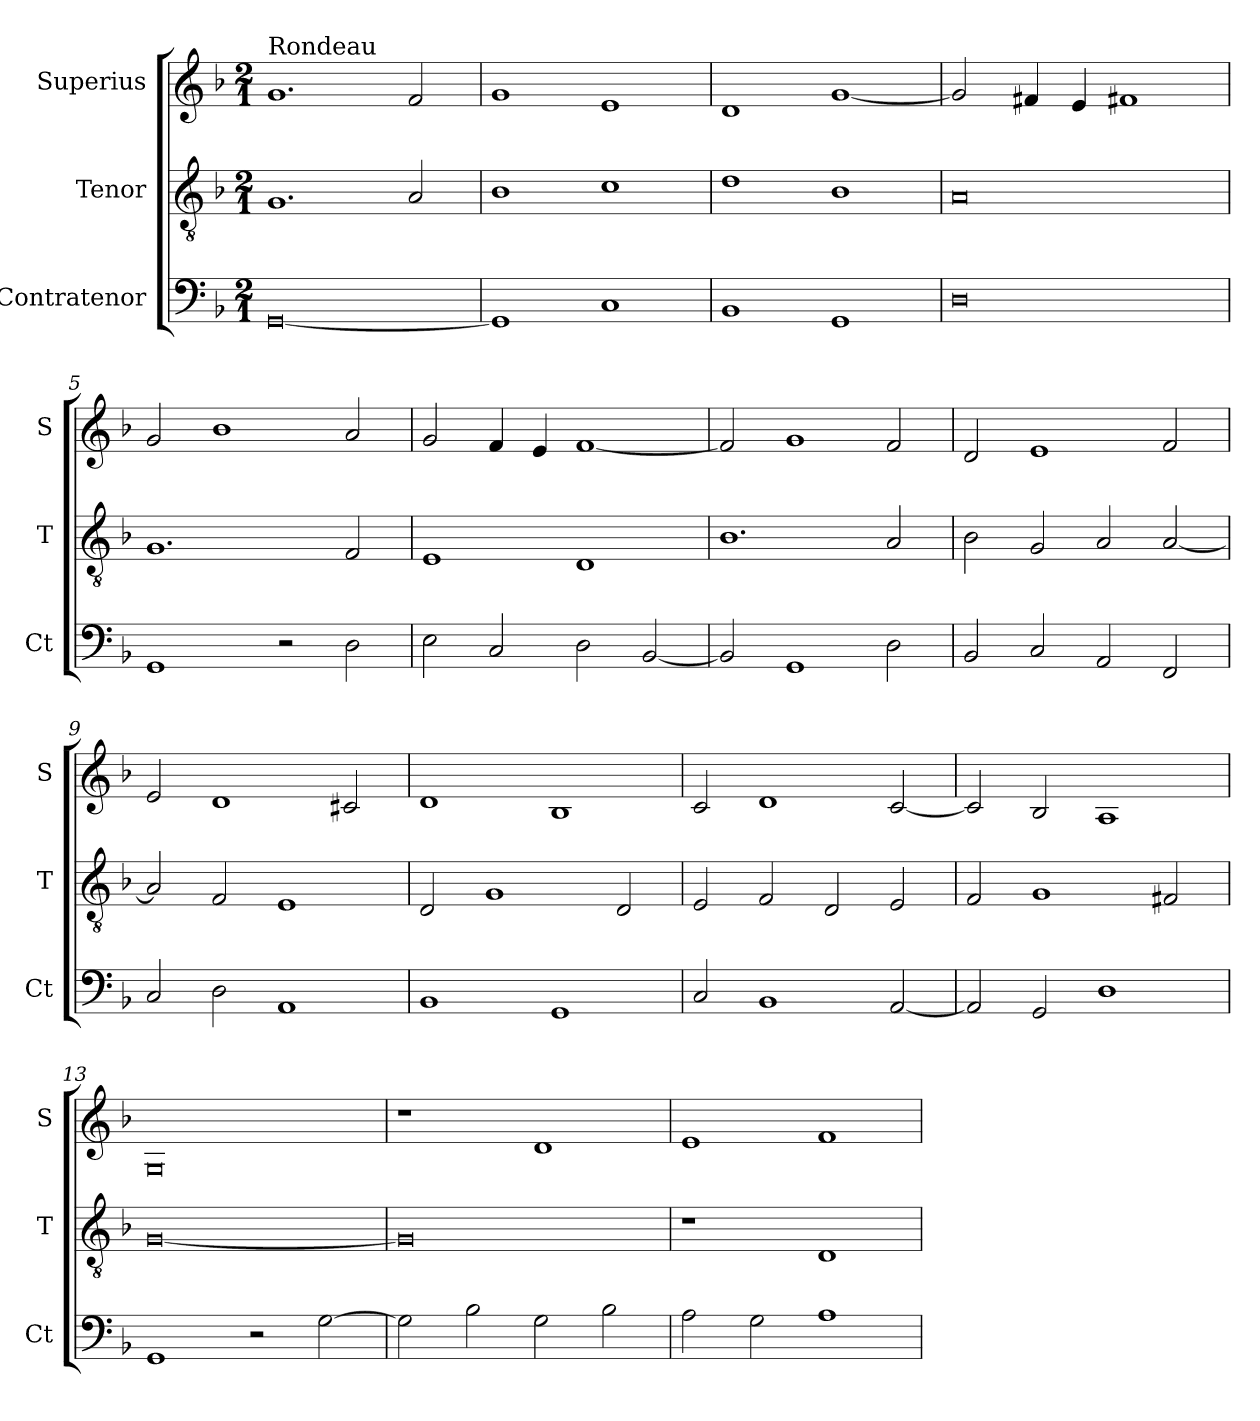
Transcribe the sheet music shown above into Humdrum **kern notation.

**kern	**kern	**kern
*part3	*part2	*part1
*staff3	*staff2	*staff1
*I"Contratenor	*I"Tenor	*I"Superius
*I'Ct	*I'T	*I'S
*clefF4	*clefGv2	*clefG2
*k[b-]	*k[b-]	*k[b-]
*M2/1	*M2/1	*M2/1
=1	=1	=1
!	!	!LO:TX:a:t=Rondeau
[0GG	1.G	1.g
.	2A/	2f/
=2	=2	=2
1GG]	1B-	1g
1C	1c	1e
=3	=3	=3
1BB-	1d	1d
1GG	1B-	[1g
=4	=4	=4
0D	0A	2g/]
.	.	4f#X/
.	.	4e/
.	.	1f#X
=5	=5	=5
1GG	1.G	2g/
.	.	1b-
2r	.	.
2D\	2F/	2a/
=6	=6	=6
2E\	1E	2g/
2C/	.	4f/
.	.	4e/
2D\	1D	[1f
[2BB-/	.	.
=7	=7	=7
2BB-/]	1.B-	2f/]
1GG	.	1g
2D\	2A/	2f/
=8	=8	=8
2BB-/	2B-\	2d/
2C/	2G/	1e
2AA/	2A/	.
2FF/	[2A/	2f/
=9	=9	=9
2C/	2A/]	2e/
2D\	2F/	1d
1AA	1E	.
.	.	2c#X/
=10	=10	=10
1BB-	2D/	1d
.	1G	.
1GG	.	1B-
.	2D/	.
=11	=11	=11
2C/	2E/	2c/
1BB-	2F/	1d
.	2D/	.
[2AA/	2E/	[2c/
=12	=12	=12
2AA/]	2F/	2c/]
2GG/	1G	2B-/
1D	.	1A
.	2F#X/	.
=13	=13	=13
1GG	[0G	0G
2r	.	.
[2G\	.	.
=14	=14	=14
2G\]	0G]	1r
2B-\	.	.
2G\	.	1d
2B-\	.	.
=15	=15	=15
2A\	1r	1e
2G\	.	.
1A	1D	1f
=	=	=
*-	*-	*-
